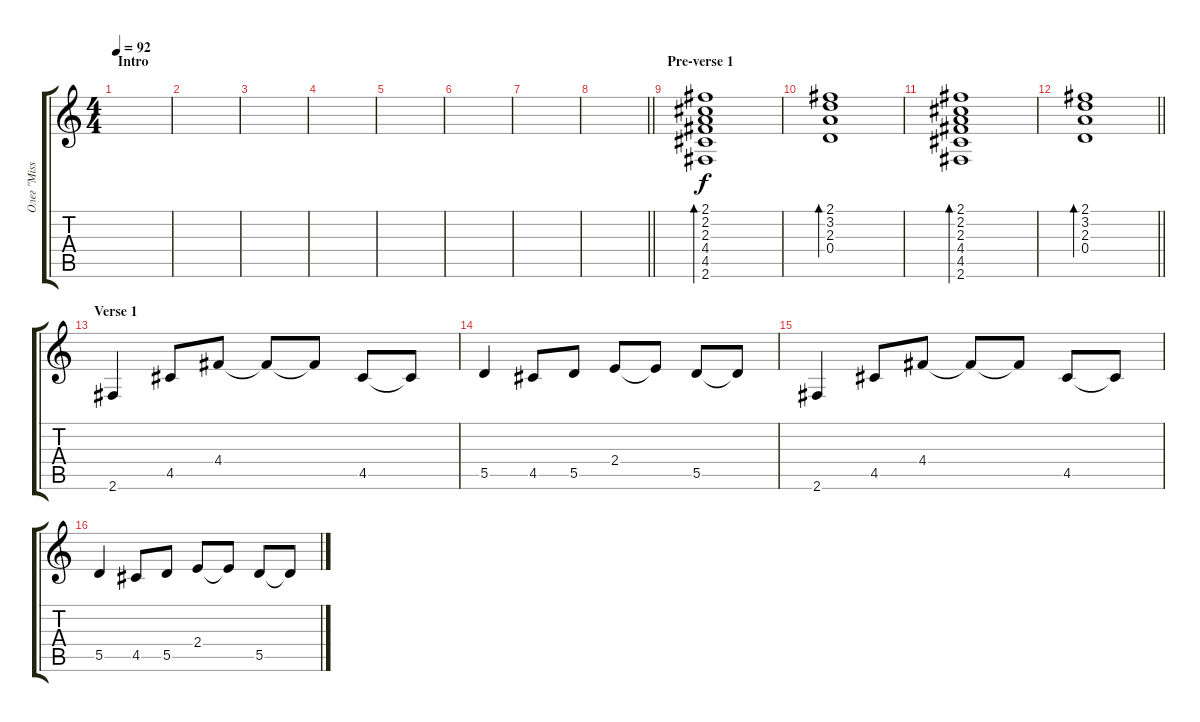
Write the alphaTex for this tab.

\track ("Олег \"Mission\" Мишин" "Олег \"Miss") {instrument acousticguitarsteel}
\staff {score tabs}
\tuning (E4 B3 G3 D3 A2 E2) {hide}
\ts (4 4)
\section ("" "Intro")
\tempo 92
\clef g2
\ks c
|
|
|
|
|
|
|
\barLineRight lightlight
|
\section ("" "Pre-verse 1")
(2.1 2.2 2.3 4.4 4.5 2.6).1{bd 60} |
(2.1 3.2 2.3 0.4).1{bd 60} |
(2.1 2.2 2.3 4.4 4.5 2.6).1{bd 60} |
\barLineRight lightlight
(2.1 3.2 2.3 0.4).1{bd 60} |
\section ("" "Verse 1")
2.6.4 4.5.8 4.4.8 4.4{t}.8 4.4{t}.8 4.5.8 4.5{t}.8 |
5.5.4 4.5.8 5.5.8 2.4.8 2.4{t}.8 5.5.8 5.5{t}.8 |
2.6.4 4.5.8 4.4.8 4.4{t}.8 4.4{t}.8 4.5.8 4.5{t}.8 |
5.5.4 4.5.8 5.5.8 2.4.8 2.4{t}.8 5.5.8 5.5{t}.8
